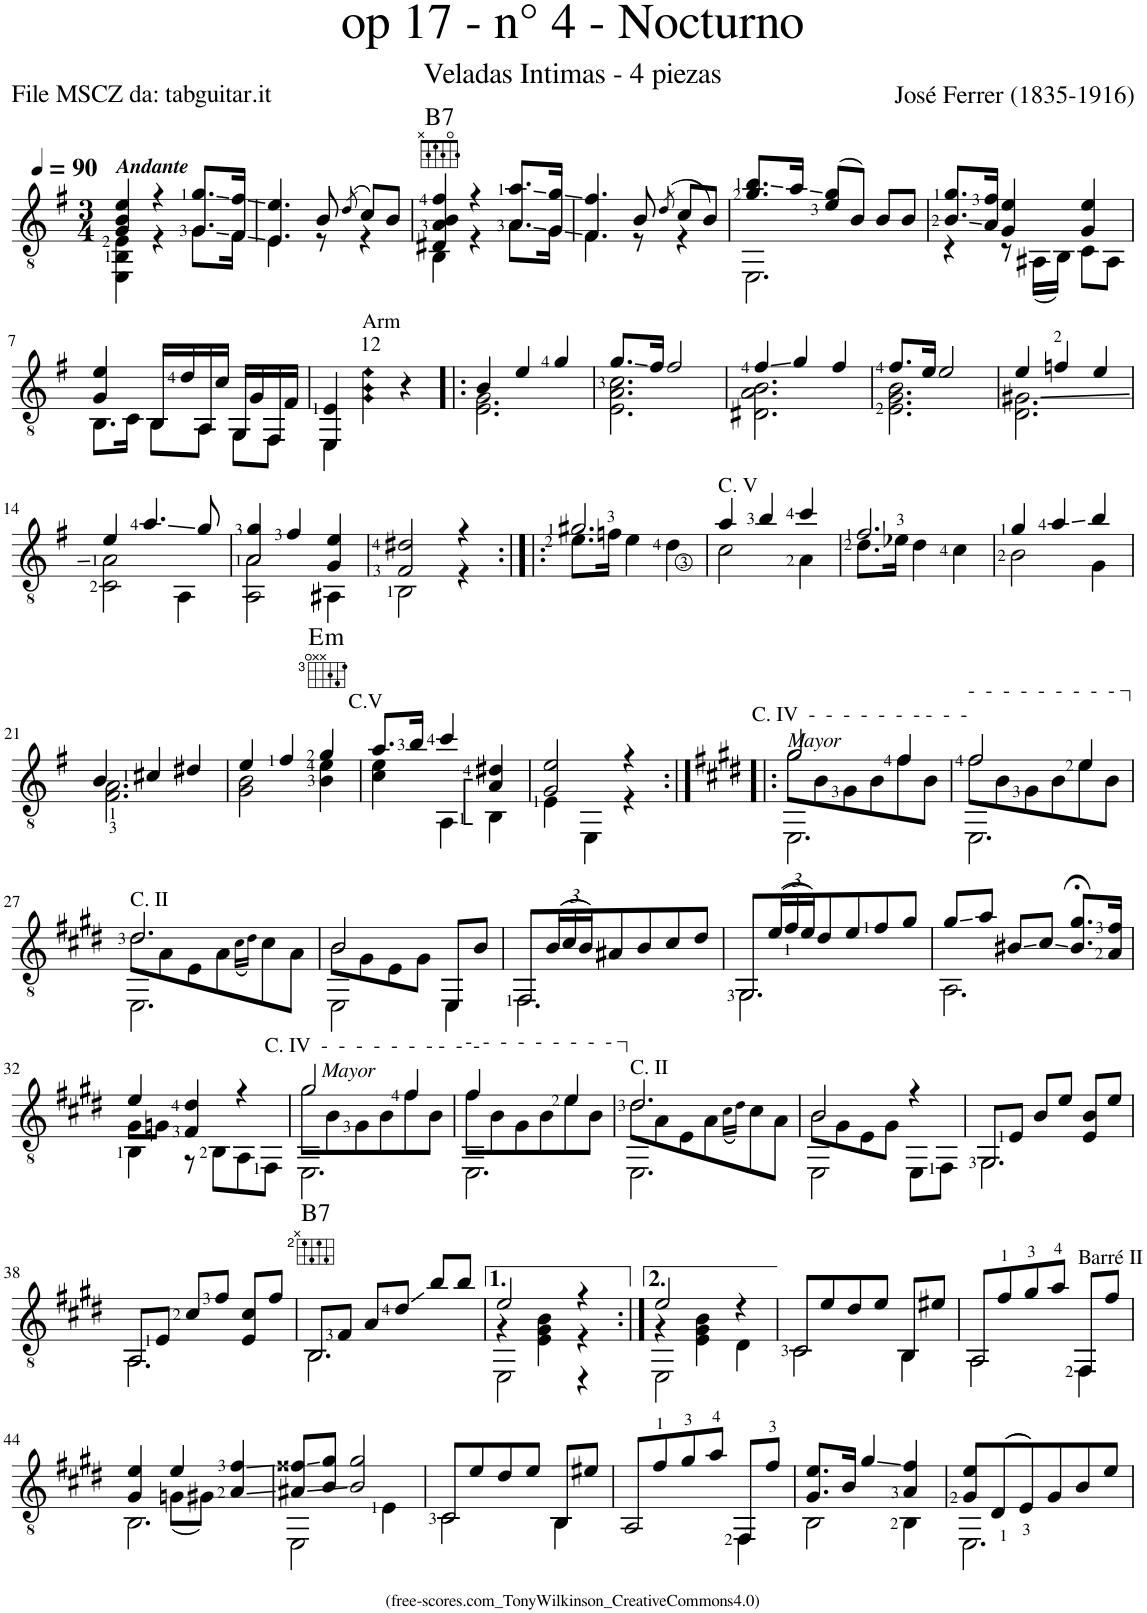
**kern	**harte
*part1	*part1
*staff1	*
*I"Guitar	*
*I'Guit.	*
*clefGv2	*
*k[f#]	*
*M3/4	*
*MM90	*
=1	=1
*^	*
!LO:TX:a:Bi:t=Andante	!	!
4G/ 4B/ 4e/	4EE\ 4BB\ 4E\	.
4r	4r	.
8.G/ 8.g/L	8.G\L	.
16F#/ 16f#/Jk	16F#\Jk	.
=2	=2	=2
4.E/ 4.e/	4.E\	.
8B/	8r	.
(8qd/	.	.
8c/L)	4r	.
8B/J	.	.
=3	=3	=3
!	!	!LO:H:kt=7
4D#X/ 4A/ 4B/ 4f#/	4BB\	B:7
4r	4r	.
8.A/ 8.a/L	8.A\L	.
16G/ 16g/Jk	16G\Jk	.
=4	=4	=4
4.F#/ 4.f#/	4.F#\	.
8B/	8r	.
(8qd/	.	.
8c/L	4r	.
8B/J)	.	.
=5	=5	=5
8.g/ 8.b/L	2.EE\	.
16a/Jk	.	.
(8e/ 8g/L	.	.
8B/J)	.	.
8B/L	.	.
8B/J	.	.
=6	=6	=6
8.B/ 8.g/L	4r	.
16A/ 16f#/Jk	.	.
4G/ 4e/	8r	.
.	(16AA#X\LL	.
.	16BB\JJ)	.
4G/ 4e/	8C\L	.
.	8AA#\J	.
!!LO:LB:g=z	!!
=7	=7	=7
4G/ 4e/	8.BB\L	.
.	16C\Jk	.
16BB/LL	8BB\L	.
16d/	.	.
16AA/	8AA\J	.
16c/JJ	.	.
16GG/LL	8GG\L	.
16G/	.	.
16FF#/	8FF#\J	.
16F#/JJ	.	.
=8	=8	=8
4EE/ 4E/	4EE\	.
!LO:TX:a:t=Arm	!	!
!LO:TX:a:t=12	!	!
4G\ 4B\ 4e\	2ryy	.
4r	.	.
=9!|:	=9!|:	=9!|:
4B/	2.E\ 2.G\	.
4e/	.	.
4g/	.	.
=10	=10	=10
8.g/L	2.E\ 2.A\ 2.c\	.
16f#/Jk	.	.
2f#/	.	.
=11	=11	=11
4f#/	2.D#X\ 2.A\ 2.B\	.
4g/	.	.
4f#/	.	.
=12	=12	=12
8.f#/L	2.E\ 2.G\ 2.B\	.
16e/Jk	.	.
2e/	.	.
=13	=13	=13
4e/	2.D\ 2.G#X\	.
4fn/	.	.
4e/	.	.
!!LO:LB:g=z	!!
=14	=14	=14
4e/	2C\ 2A\	.
4.a/	.	.
.	4AA\	.
8g/	.	.
=15	=15	=15
!LO:N:n=1:head=open	!	!
4A/ 4g/	2AA\ 2A\	.
4f#/	.	.
4G/ 4e/	4AA#X\	.
=16	=16	=16
2F#/ 2d#X/	2BB\	.
4r	4r	.
=17:|!|:	=17:|!|:	=17:|!|:
2.g#X/	8.e\L	.
.	16fn\Jk	.
.	4e\	.
.	4d\	.
=18	=18	=18
!LO:TX:a:t=C. V	!	!
4a/	2c\	.
4b/	.	.
4cc/	4A\	.
=19	=19	=19
2.f#/	8.d\L	.
.	16e-X\Jk	.
.	4d\	.
.	4c\	.
=20	=20	=20
4g/	2B\	.
4a/	.	.
4b/	4G\	.
!!LO:LB:g=z	!!
=21	=21	=21
4B/	2.F#\ 2.A\	.
4c#X/	.	.
4d#X/	.	.
=22	=22	=22
4e/	2G\ 2B\	.
4f#/	.	.
!	!	!LO:H:kt=m
4g/	4B\ 4e\	E:min
=23	=23	=23
!LO:TX:a:t=C.V	!	!
8.a/L	4c\ 4e\	.
16b/Jk	.	.
4cc/	4AA\	.
4A/ 4d#X/	4BB:\	.
=24	=24	=24
2G/ 2e/	4E\	.
.	4EE\	.
4r	4r	.
*v	*v	*
=25:|!|:	=25:|!|:
*k[f#c#g#d#]	*
*^	*
!LO:TX:a:i:t=Mayor	!	!
!LO:TX:a:t=C. IV  -  -  -  -  -  -  - -  -  -	!	!
!	!LO:N:head=open	!
*	*^	*
2g#/	8g#\L	2.EE\	.
.	8B\	.	.
.	8G#\	.	.
.	8B\	.	.
4f#/	8f#\	.	.
.	8B\J	.	.
=26	=26	=26	=26
!LO:TX:a:t=-  -  -  -  -  -  -  -  - ┐	!	!	!
!	!LO:N:head=open	!	!
2f#/	8f#\L	2.EE\	.
.	8B\	.	.
.	8G#\	.	.
.	8B\	.	.
4e/	8e\	.	.
.	8B\J	.	.
!!LO:LB:g=z	!!	!!
=27	=27	=27	=27
!LO:TX:a:t=C. II	!	!	!
!	!LO:N:head=open	!	!
2.d#/	8d#\L	2.EE\	.
.	8A\	.	.
.	8E\	.	.
.	8A\	.	.
.	(16qc#\LL	.	.
.	16qd#\JJ)	.	.
.	8c#\	.	.
.	8A\J	.	.
=28	=28	=28	=28
!	!LO:N:head=open	!	!
2B/	8B\L	2EE\	.
.	8G#\	.	.
.	8E\	.	.
.	8G#\J	.	.
8EE/L	4EE\	4ryy	.
8B/J	.	.	.
*v	*v	*v	*
=29	=29
!LO:N:head=open	!
*^	*
8FF#/L	2.FF#\	.
*Xbrackettup	*	*
((24B/L	.	.
24c#/	.	.
24B/J))	.	.
8A#X/	.	.
8B/	.	.
8c#/	.	.
8d#/J	.	.
=30	=30	=30
!LO:N:head=open	!	!
8GG#/L	2.GG#\	.
((24e/L	.	.
24f#/	.	.
24e/J))	.	.
8d#/	.	.
8e/	.	.
8f#/	.	.
8g#/J	.	.
=31	=31	=31
8g#/L	2.AA\	.
8a/J	.	.
8B#X/L	.	.
8c#/J	.	.
8.B#/;< 8.g#/;<L	.	.
16A/ 16f#/Jk	.	.
!!LO:LB:g=z	!!
=32	=32	=32
*	*^	*
4e/	8G#\L	4BB\	.
.	8Gn\J	.	.
4F#/ 4d#/	2ryy	8r	.
.	.	8BB\L	.
4r	.	8AA\	.
.	.	8FF#\J	.
=33	=33	=33	=33
!LO:TX:a:i:t=Mayor	!	!	!
!LO:TX:a:t=C. IV  -  -  -  -  -  -  - -  -  -	!	!	!
2g#/	8g#\L	2.EE\	.
.	8B\	.	.
.	8G#\	.	.
.	8B\	.	.
4f#/	8f#\	.	.
.	8B\J	.	.
=34	=34	=34	=34
!LO:TX:a:t=-  -  -  -  -  -  -  -  - ┐	!	!	!
2f#/	8f#\L	2.EE\	.
.	8B\	.	.
.	8G#\	.	.
.	8B\	.	.
4e/	8e\	.	.
.	8B\J	.	.
=35	=35	=35	=35
!LO:TX:a:t=C. II	!	!	!
!	!LO:N:head=open	!	!
2.d#/	8d#\L	2.EE\	.
.	8A\	.	.
.	8E\	.	.
.	8A\	.	.
.	(16qc#\LL	.	.
.	16qd#\JJ)	.	.
.	8c#\	.	.
.	8A\J	.	.
=36	=36	=36	=36
!	!LO:N:head=open	!	!
2B/	8B\L	2EE\	.
.	8G#\	.	.
.	8E\	.	.
.	8G#\J	.	.
4r	4ryy	8EE\L	.
.	.	8FF#\J	.
=37	=37	=37	=37
!LO:N:head=open	!LO:N:head=open	!	!
*	*v	*v	*
8GG#/L	2.GG#\	.
8E/J	.	.
8B/L	.	.
8e/J	.	.
8E/ 8B/L	.	.
8e/J	.	.
!!LO:LB:g=z	!!
=38	=38	=38
!LO:N:head=open	!	!
8AA/L	2.AA\	.
8E/J	.	.
8c#/L	.	.
8f#/J	.	.
8E/ 8c#/L	.	.
8f#/J	.	.
=39	=39	=39
!LO:N:head=open	!	!LO:H:kt=7
8BB/L	2.BB\	B:7
8F#/J	.	.
8A/L	.	.
8d#/J	.	.
8b/L	.	.
8b/J	.	.
=40	=40	=40
*	*^	*
2e/	4r	2EE\	.
.	4E\ 4G#\ 4B\	.	.
4r	4r	4r	.
=41:|!	=41:|!	=41:|!	=41:|!
2e/	4r	2EE\	.
.	4E\ 4G#\ 4B\	.	.
4r	4D#\	4ryy	.
=42	=42	=42	=42
!LO:N:head=open	!	!	!
*	*v	*v	*
8C#/L	2C#\	.
8e/	.	.
8d#/	.	.
8e/J	.	.
8BB/L	4BB\	.
8e#X/J	.	.
=43	=43	=43
!LO:N:head=open	!	!
8AA/L	2AA\	.
8f#/	.	.
8g#/	.	.
8a/J	.	.
!LO:TX:a:t=Barré II	!	!
8FF#/L	4FF#\	.
8f#/J	.	.
!!LO:LB:g=z	!!
=44	=44	=44
*	*^	*
4G#/ 4e/	4ryy	2.BB\	.
4e/	(8Gn\L	.	.
.	8G#X\J)	.	.
4A/ 4f#/	4ryy	.	.
*	*v	*v	*
=45	=45	=45
8A#X/ 8f##X/L	2EE\	.
8B/ 8g#/J	.	.
2B/ 2g#/	.	.
.	4E\	.
=46	=46	=46
!LO:N:head=open	!	!
8C#/L	2C#\	.
8e/	.	.
8d#/	.	.
8e/J	.	.
8BB/L	4BB\	.
8e#X/J	.	.
=47	=47	=47
!LO:N:head=open	!	!
8AA/L	2ryy	.
8f#/	.	.
8g#/	.	.
8a/J	.	.
8FF#/L	4FF#\	.
8f#/J	.	.
=48	=48	=48
8.G#/ 8.e/L	2BB\	.
16B/Jk	.	.
4g#/	.	.
4A/ 4f#/	4BB\	.
=49	=49	=49
8G#/ 8e/L	2.EE\	.
((8D#/	.	.
8E/))	.	.
8G#/	.	.
8B/	.	.
8e/J	.	.
*v	*v	*
=	=
*-	*-
